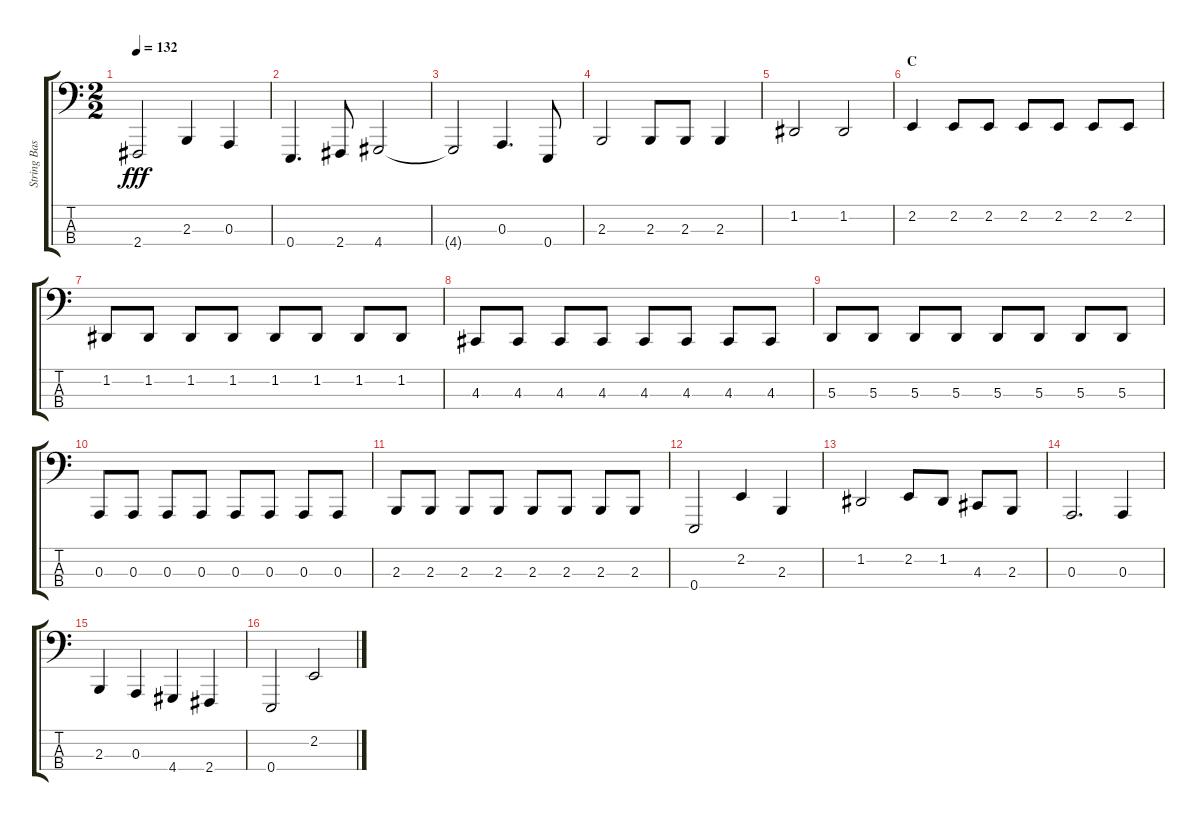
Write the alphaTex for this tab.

\track ("String Bass" "String Bas") {instrument stringensemble1}
\staff {score tabs}
\tuning (G2 D2 A1 E1) {hide}
\ts (2 2)
\tempo 132
\clef f4
\ks c
2.4{t}.2{dy fff} 2.3.4 0.3.4 |
0.4.4{d} 2.4.8 4.4.2 |
4.4{t}.2 0.3.4{d} 0.4.8 |
2.3.2 2.3.8 2.3.8 2.3.4 |
1.2.2 1.2.2 |
\section ("" "C")
2.2.4 2.2.8 2.2.8 2.2.8 2.2.8 2.2.8 2.2.8 |
1.2.8 1.2.8 1.2.8 1.2.8 1.2.8 1.2.8 1.2.8 1.2.8 |
4.3.8 4.3.8 4.3.8 4.3.8 4.3.8 4.3.8 4.3.8 4.3.8 |
5.3.8 5.3.8 5.3.8 5.3.8 5.3.8 5.3.8 5.3.8 5.3.8 |
0.3.8 0.3.8 0.3.8 0.3.8 0.3.8 0.3.8 0.3.8 0.3.8 |
2.3.8 2.3.8 2.3.8 2.3.8 2.3.8 2.3.8 2.3.8 2.3.8 |
0.4.2 2.2.4 2.3.4 |
1.2.2 2.2.8 1.2.8 4.3.8 2.3.8 |
0.3.2{d} 0.3.4 |
2.3.4 0.3.4 4.4.4 2.4.4 |
0.4.2 2.2.2
